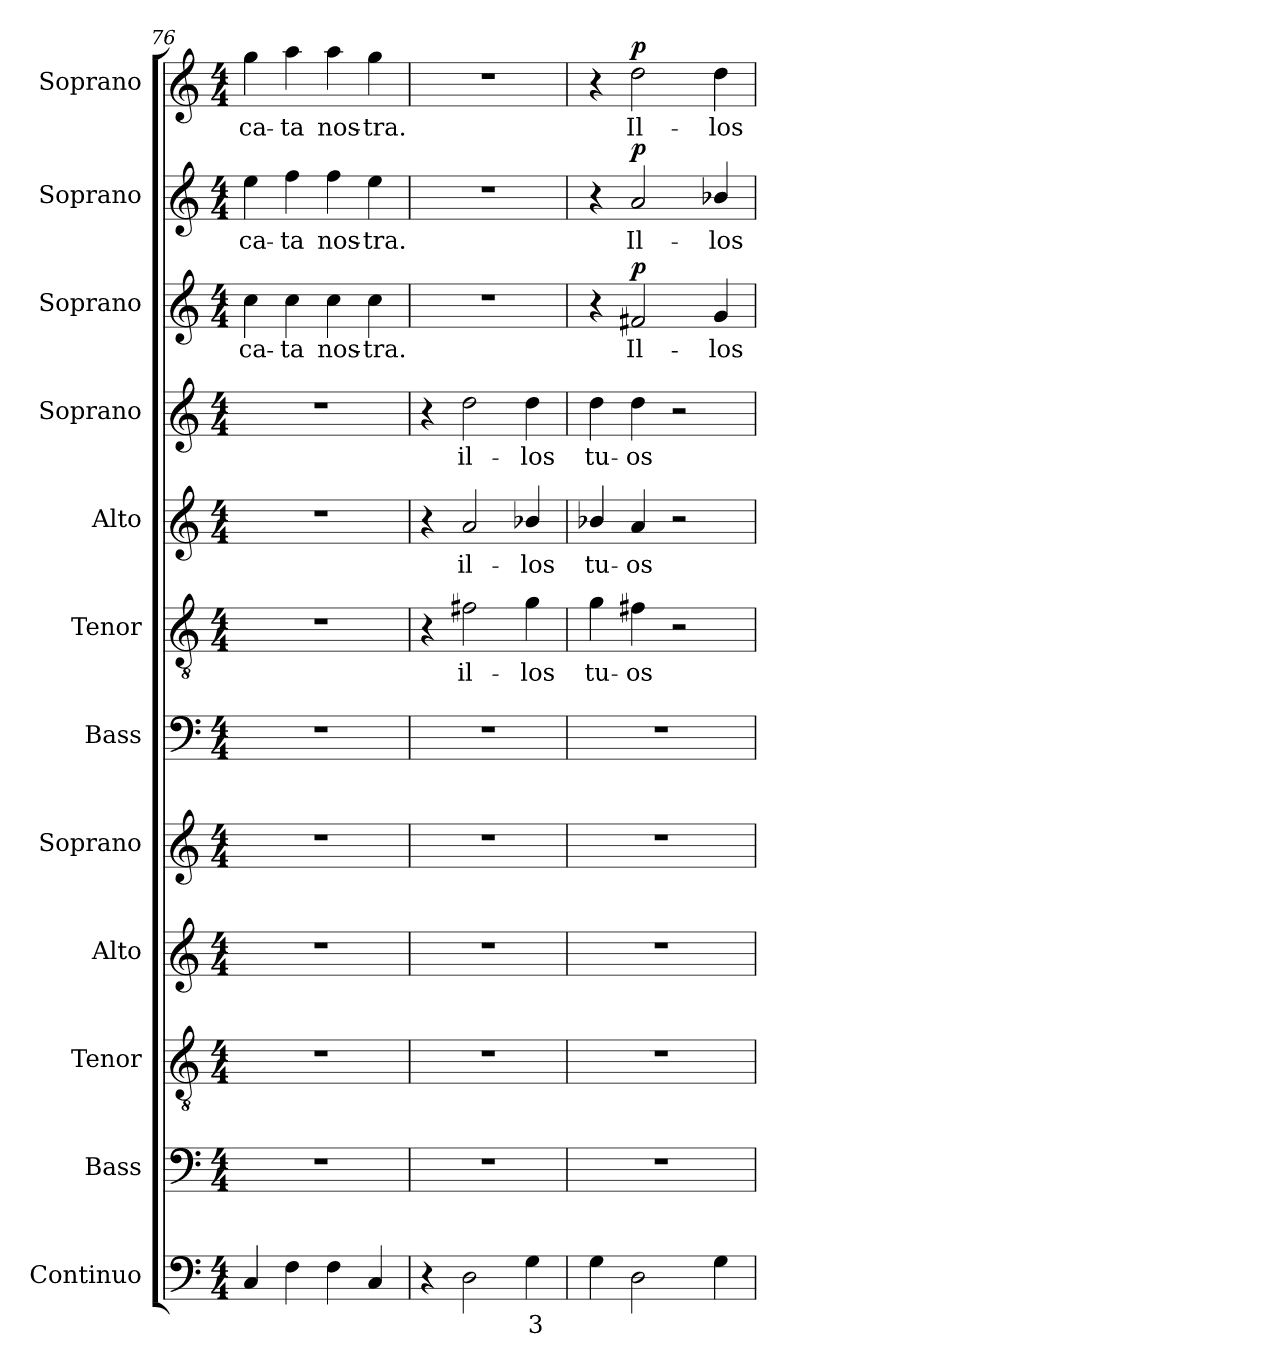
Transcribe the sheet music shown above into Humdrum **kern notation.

**kern	**text	**kern	**kern	**kern	**kern	**kern	**kern	**text	**kern	**text	**kern	**text	**kern	**text	**dynam	**kern	**text	**dynam	**kern	**text	**dynam
*part12	*part12	*part11	*part10	*part9	*part8	*part7	*part6	*part6	*part5	*part5	*part4	*part4	*part3	*part3	*part3	*part2	*part2	*part2	*part1	*part1	*part1
*staff12	*staff12	*staff11	*staff10	*staff9	*staff8	*staff7	*staff6	*staff6	*staff5	*staff5	*staff4	*staff4	*staff3	*staff3	*staff3	*staff2	*staff2	*staff2	*staff1	*staff1	*staff1
*I"Continuo	*	*I"Bass	*I"Tenor	*I"Alto	*I"Soprano	*I"Bass	*I"Tenor	*	*I"Alto	*	*I"Soprano	*	*I"Soprano	*	*	*I"Soprano	*	*	*I"Soprano	*	*
*I'Cont.	*	*I'B.	*I'T.	*I'A.	*I'S.	*I'B.	*I'T.	*	*I'A.	*	*I'S.	*	*I'S.	*	*	*I'S.	*	*	*I'S.	*	*
*clefF4	*	*clefF4	*clefGv2	*clefG2	*clefG2	*clefF4	*clefGv2	*	*clefG2	*	*clefG2	*	*clefG2	*	*	*clefG2	*	*	*clefG2	*	*
*	*	*	*ITrd7c12	*	*	*	*ITrd7c12	*	*	*	*	*	*	*	*	*	*	*	*	*	*
*k[]	*	*k[]	*k[]	*k[]	*k[]	*k[]	*k[]	*	*k[]	*	*k[]	*	*k[]	*	*	*k[]	*	*	*k[]	*	*
*C:	*	*C:	*C:	*C:	*C:	*C:	*C:	*	*C:	*	*C:	*	*C:	*	*	*C:	*	*	*C:	*	*
*M4/4	*	*M4/4	*M4/4	*M4/4	*M4/4	*M4/4	*M4/4	*	*M4/4	*	*M4/4	*	*M4/4	*	*	*M4/4	*	*	*M4/4	*	*
=76	=76	=76	=76	=76	=76	=76	=76	=76	=76	=76	=76	=76	=76	=76	=76	=76	=76	=76	=76	=76	=76
!	!	!	!	!	!	!	!	!	!	!	!	!	!	!LO:LY:b:color=#000000	!	!	!	!	!	!	!
!	!	!	!	!	!	!	!	!	!	!	!	!	!	!	!	!	!LO:LY:b:color=#000000	!	!	!	!
!	!	!	!	!	!	!	!	!	!	!	!	!	!	!	!	!	!	!	!	!LO:LY:b:color=#000000	!
4Ci/	.	1r	1r	1r	1r	1r	1r	.	1r	.	1r	.	4cci\	-ca-	.	4eei\	-ca-	.	4ggi\	-ca-	.
!	!	!	!	!	!	!	!	!	!	!	!	!	!	!LO:LY:b:color=#000000	!	!	!	!	!	!	!
!	!	!	!	!	!	!	!	!	!	!	!	!	!	!	!	!	!LO:LY:b:color=#000000	!	!	!	!
!	!	!	!	!	!	!	!	!	!	!	!	!	!	!	!	!	!	!	!	!LO:LY:b:color=#000000	!
4Fi\	.	.	.	.	.	.	.	.	.	.	.	.	4cci\	-ta	.	4ffi\	-ta	.	4aai\	-ta	.
!	!	!	!	!	!	!	!	!	!	!	!	!	!	!LO:LY:b:color=#000000	!	!	!	!	!	!	!
!	!	!	!	!	!	!	!	!	!	!	!	!	!	!	!	!	!LO:LY:b:color=#000000	!	!	!	!
!	!	!	!	!	!	!	!	!	!	!	!	!	!	!	!	!	!	!	!	!LO:LY:b:color=#000000	!
4Fi\	.	.	.	.	.	.	.	.	.	.	.	.	4cci\	nos-	.	4ffi\	nos-	.	4aai\	nos-	.
!	!	!	!	!	!	!	!	!	!	!	!	!	!	!LO:LY:b:color=#000000	!	!	!	!	!	!	!
!	!	!	!	!	!	!	!	!	!	!	!	!	!	!	!	!	!LO:LY:b:color=#000000	!	!	!	!
!	!	!	!	!	!	!	!	!	!	!	!	!	!	!	!	!	!	!	!	!LO:LY:b:color=#000000	!
4Ci/	.	.	.	.	.	.	.	.	.	.	.	.	4cci\	-tra.	.	4eei\	-tra.	.	4ggi\	-tra.	.
=77	=77	=77	=77	=77	=77	=77	=77	=77	=77	=77	=77	=77	=77	=77	=77	=77	=77	=77	=77	=77	=77
4r	.	1r	1r	1r	1r	1r	4r	.	4r	.	4r	.	1r	.	.	1r	.	.	1r	.	.
!	!	!	!	!	!	!	!	!LO:LY:b:color=#000000	!	!	!	!	!	!	!	!	!	!	!	!	!
!	!	!	!	!	!	!	!	!	!	!LO:LY:b:color=#000000	!	!	!	!	!	!	!	!	!	!	!
!	!	!	!	!	!	!	!	!	!	!	!	!LO:LY:b:color=#000000	!	!	!	!	!	!	!	!	!
2Di\	.	.	.	.	.	.	2F#Xi\	il-	2ai/	il-	2ddi\	il-	.	.	.	.	.	.	.	.	.
!	!LO:LY:b:color=#000000	!	!	!	!	!	!	!	!	!	!	!	!	!	!	!	!	!	!	!	!
!	!	!	!	!	!	!	!	!LO:LY:b:color=#000000	!	!	!	!	!	!	!	!	!	!	!	!	!
!	!	!	!	!	!	!	!	!	!	!LO:LY:b:color=#000000	!	!	!	!	!	!	!	!	!	!	!
!	!	!	!	!	!	!	!	!	!	!	!	!LO:LY:b:color=#000000	!	!	!	!	!	!	!	!	!
4Gi\	3	.	.	.	.	.	4Gi\	-los	4b-Xi/	-los	4ddi\	-los	.	.	.	.	.	.	.	.	.
=78	=78	=78	=78	=78	=78	=78	=78	=78	=78	=78	=78	=78	=78	=78	=78	=78	=78	=78	=78	=78	=78
!	!	!	!	!	!	!	!	!LO:LY:b:color=#000000	!	!	!	!	!	!	!	!	!	!	!	!	!
!	!	!	!	!	!	!	!	!	!	!LO:LY:b:color=#000000	!	!	!	!	!	!	!	!	!	!	!
!	!	!	!	!	!	!	!	!	!	!	!	!LO:LY:b:color=#000000	!	!	!	!	!	!	!	!	!
4Gi\	.	1r	1r	1r	1r	1r	4Gi\	tu-	4b-Xi/	tu-	4ddi\	tu-	4r	.	.	4r	.	.	4r	.	.
!	!	!	!	!	!	!	!	!LO:LY:b:color=#000000	!	!	!	!	!	!	!	!	!	!	!	!	!
!	!	!	!	!	!	!	!	!	!	!LO:LY:b:color=#000000	!	!	!	!	!	!	!	!	!	!	!
!	!	!	!	!	!	!	!	!	!	!	!	!LO:LY:b:color=#000000	!	!	!	!	!	!	!	!	!
!	!	!	!	!	!	!	!	!	!	!	!	!	!	!LO:LY:b:color=#000000	!	!	!	!	!	!	!
!	!	!	!	!	!	!	!	!	!	!	!	!	!	!	!	!	!LO:LY:b:color=#000000	!	!	!	!
!	!	!	!	!	!	!	!	!	!	!	!	!	!	!	!	!	!	!	!	!LO:LY:b:color=#000000	!
2Di\	.	.	.	.	.	.	4F#Xi\	-os	4ai/	-os	4ddi\	-os	2f#Xi/	Il-	p	2ai/	Il-	p	2ddi\	Il-	p
.	.	.	.	.	.	.	2r	.	2r	.	2r	.	.	.	.	.	.	.	.	.	.
!	!	!	!	!	!	!	!	!	!	!	!	!	!	!LO:LY:b:color=#000000	!	!	!	!	!	!	!
!	!	!	!	!	!	!	!	!	!	!	!	!	!	!	!	!	!LO:LY:b:color=#000000	!	!	!	!
!	!	!	!	!	!	!	!	!	!	!	!	!	!	!	!	!	!	!	!	!LO:LY:b:color=#000000	!
4Gi\	.	.	.	.	.	.	.	.	.	.	.	.	4gi/	-los	.	4b-Xi/	-los	.	4ddi\	-los	.
=	=	=	=	=	=	=	=	=	=	=	=	=	=	=	=	=	=	=	=	=	=
*-	*-	*-	*-	*-	*-	*-	*-	*-	*-	*-	*-	*-	*-	*-	*-	*-	*-	*-	*-	*-	*-
